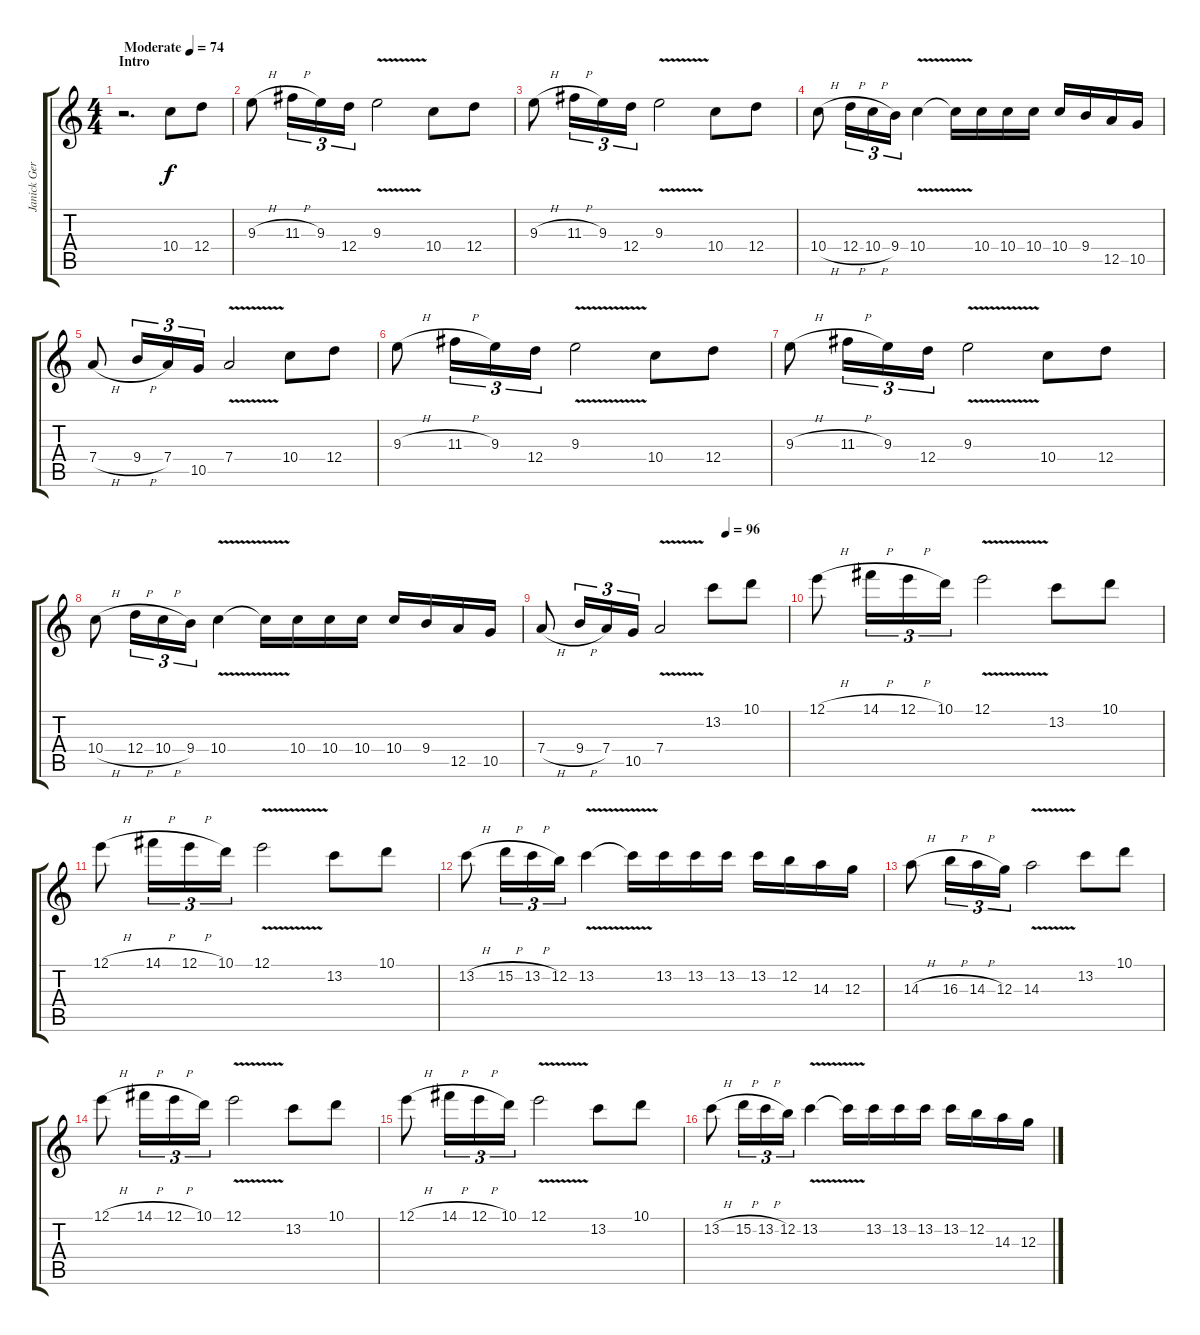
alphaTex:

\track ("Janick Gers" "Janick Ger") {instrument distortionguitar}
\staff {score tabs}
\tuning (E4 B3 G3 D3 A2 E2) {hide}
\ts (4 4)
\section ("" "Intro")
\tempo (74 "Moderate")
\clef g2
\ks c
r.2{d dy f instrument distortionguitar} 10.4.8 12.4.8 |
9.3{h}.8 11.3{h}.16{tu (3 2)} 9.3.16{tu (3 2)} 12.4.16{tu (3 2)} 9.3{v}.2 10.4.8 12.4.8 |
9.3{h}.8 11.3{h}.16{tu (3 2)} 9.3.16{tu (3 2)} 12.4.16{tu (3 2)} 9.3{v}.2 10.4.8 12.4.8 |
10.4{h}.8 12.4{h}.16{tu (3 2)} 10.4{h}.16{tu (3 2)} 9.4.16{tu (3 2)} 10.4{v}.4 10.4{t}.16 10.4.16 10.4.16 10.4.16 10.4.16 9.4.16 12.5.16 10.5.16 |
7.4{h}.8 9.4{h}.16{tu (3 2)} 7.4.16{tu (3 2)} 10.5.16{tu (3 2)} 7.4{v}.2 10.4.8 12.4.8 |
9.3{h}.8 11.3{h}.16{tu (3 2)} 9.3.16{tu (3 2)} 12.4.16{tu (3 2)} 9.3{v}.2 10.4.8 12.4.8 |
9.3{h}.8 11.3{h}.16{tu (3 2)} 9.3.16{tu (3 2)} 12.4.16{tu (3 2)} 9.3{v}.2 10.4.8 12.4.8 |
10.4{h}.8 12.4{h}.16{tu (3 2)} 10.4{h}.16{tu (3 2)} 9.4.16{tu (3 2)} 10.4{v}.4 10.4{t}.16 10.4.16 10.4.16 10.4.16 10.4.16 9.4.16 12.5.16 10.5.16 |
\tempo (96 0.75)
7.4{h}.8 9.4{h}.16{tu (3 2)} 7.4.16{tu (3 2)} 10.5.16{tu (3 2)} 7.4{v}.2 13.2.8 10.1.8 |
12.1{h}.8 14.1{h}.16{tu (3 2)} 12.1{h}.16{tu (3 2)} 10.1.16{tu (3 2)} 12.1{v}.2 13.2.8 10.1.8 |
12.1{h}.8 14.1{h}.16{tu (3 2)} 12.1{h}.16{tu (3 2)} 10.1.16{tu (3 2)} 12.1{v}.2 13.2.8 10.1.8 |
13.2{h}.8 15.2{h}.16{tu (3 2)} 13.2{h}.16{tu (3 2)} 12.2.16{tu (3 2)} 13.2{v}.4 13.2{t}.16 13.2.16 13.2.16 13.2.16 13.2.16 12.2.16 14.3.16 12.3.16 |
14.3{h}.8 16.3{h}.16{tu (3 2)} 14.3{h}.16{tu (3 2)} 12.3.16{tu (3 2)} 14.3{v}.2 13.2.8 10.1.8 |
12.1{h}.8 14.1{h}.16{tu (3 2)} 12.1{h}.16{tu (3 2)} 10.1.16{tu (3 2)} 12.1{v}.2 13.2.8 10.1.8 |
12.1{h}.8 14.1{h}.16{tu (3 2)} 12.1{h}.16{tu (3 2)} 10.1.16{tu (3 2)} 12.1{v}.2 13.2.8 10.1.8 |
13.2{h}.8 15.2{h}.16{tu (3 2)} 13.2{h}.16{tu (3 2)} 12.2.16{tu (3 2)} 13.2{v}.4 13.2{t}.16 13.2.16 13.2.16 13.2.16 13.2.16 12.2.16 14.3.16 12.3.16
